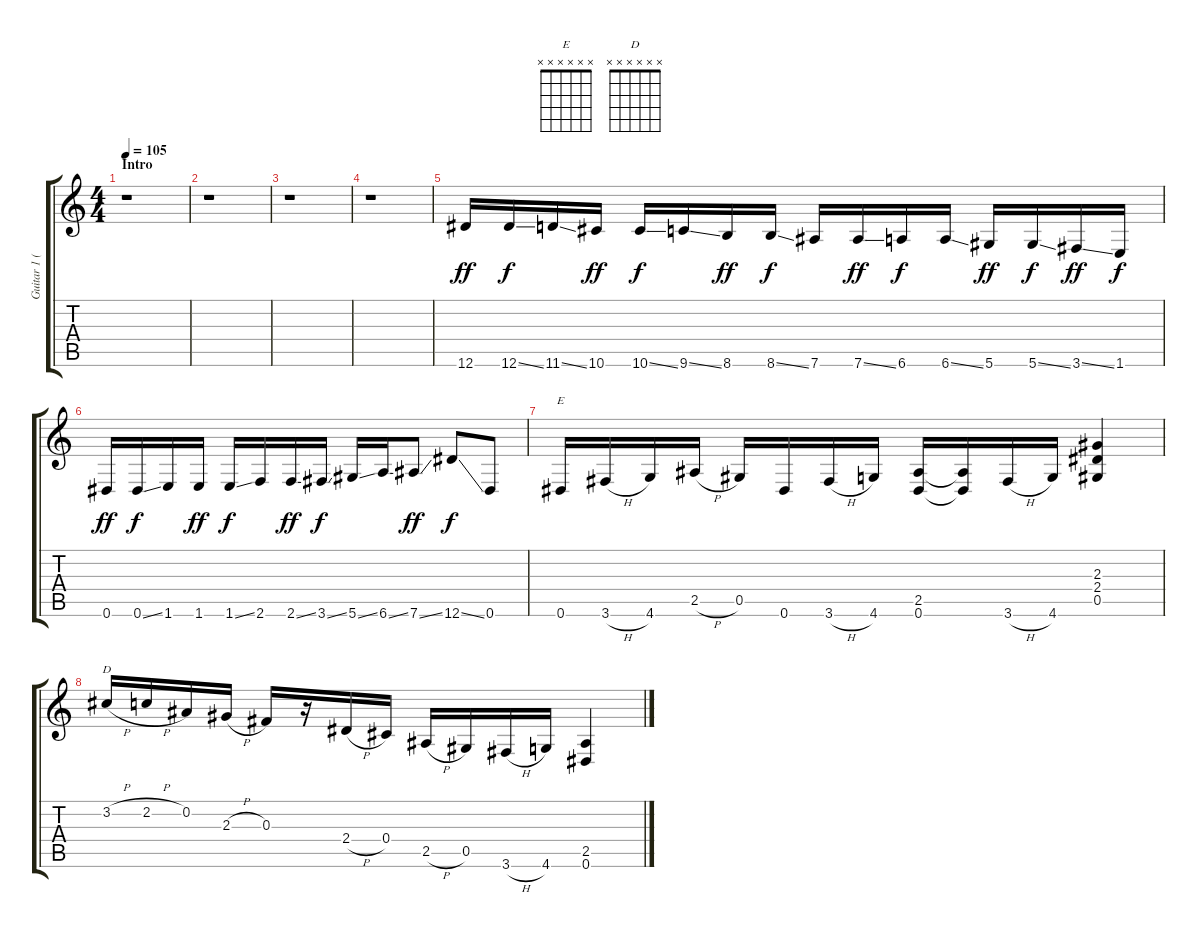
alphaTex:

\track ("Guitar 1 (Izzy)" "Guitar 1 (") {instrument distortionguitar}
\staff {score tabs}
\tuning (Eb4 Bb3 Gb3 Db3 Ab2 Eb2) {hide}
\chord ("E" x x x x x x)
\chord ("D" x x x x x x)
\ts (4 4)
\section ("" "Intro")
\tempo 105
\clef g2
\ks c
r.1{dy ff instrument distortionguitar} |
r.1 |
r.1 |
r.1 |
12.6.16 12.6{ss}.16{dy f} 11.6{ss}.16 10.6.16{dy ff} 10.6{ss}.16{dy f} 9.6{ss}.16 8.6.16{dy ff} 8.6{ss}.16{dy f} 7.6.16 7.6{ss}.16{dy ff} 6.6.16{dy f} 6.6{ss}.16 5.6.16{dy ff} 5.6{ss}.16{dy f} 3.6{ss}.16{dy ff} 1.6.16{dy f} |
0.6.16{dy ff} 0.6{ss}.16{dy f} 1.6.16 1.6.16{dy ff} 1.6{ss}.16{dy f} 2.6.16 2.6{ss}.16{dy ff} 3.6{ss}.16{dy f} 5.6{ss}.16 6.6{ss}.16 7.6{ss}.8{dy ff} 12.6{ss}.8{dy f} 0.6.8 |
0.6.16{ch "E"} 3.6{h}.16 4.6.16 2.5{h}.16 0.5.16 0.6.16 3.6{h}.16 4.6.16 (2.5 0.6).16 (2.5{t} 0.6{t}).16 3.6{h}.16 4.6.16 (2.3 2.4 0.5).4 |
3.2{h}.16{ch "D"} 2.2{h}.16 0.2.16 2.3{h}.16 0.3.16 r.16 2.4{h}.16 0.4.16 2.5{h}.16 0.5.16 3.6{h}.16 4.6.16 (2.5 0.6).4
